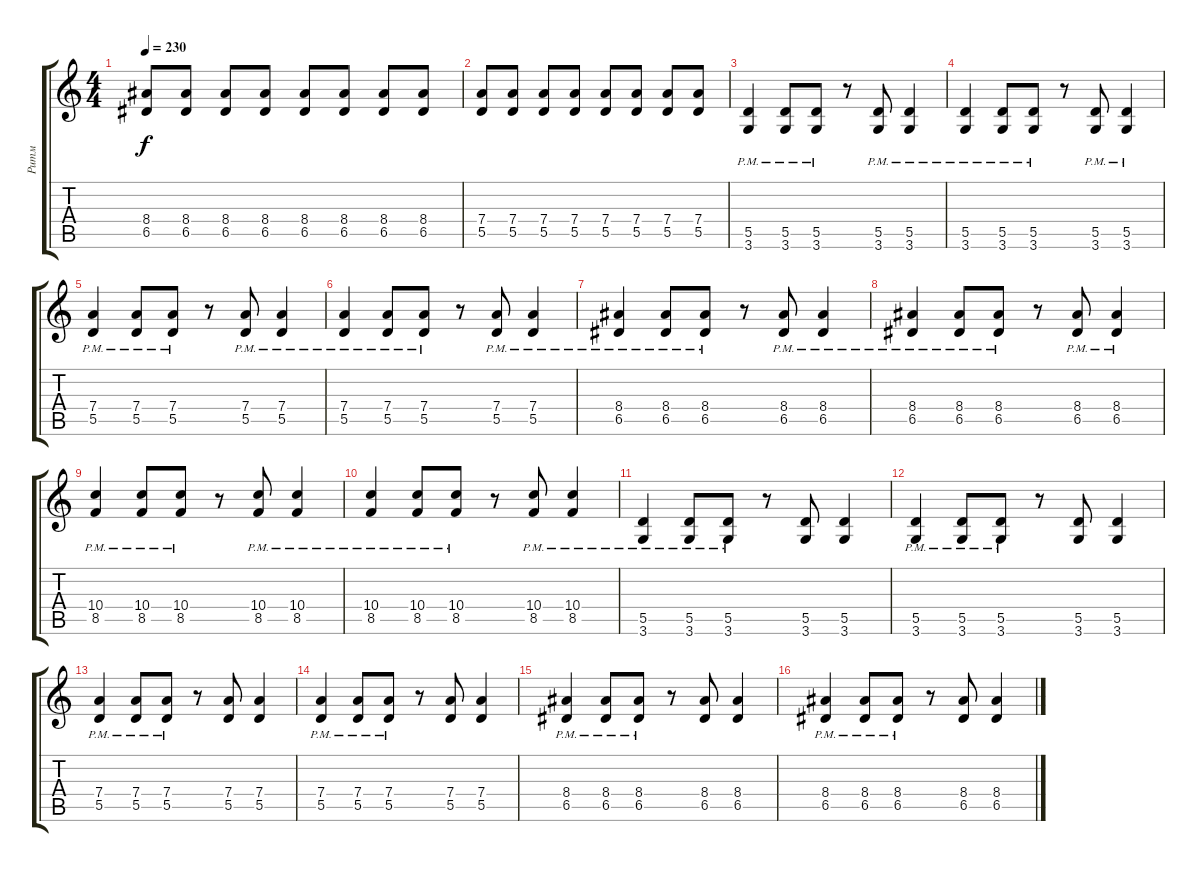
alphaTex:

\track ("Ритм" "Ритм") {instrument distortionguitar}
\staff {score tabs}
\tuning (E4 B3 G3 D3 A2 E2) {hide}
\ts (4 4)
\tempo 230
\clef g2
\ks c
(8.4 6.5).8{dy f} (8.4 6.5).8 (8.4 6.5).8 (8.4 6.5).8 (8.4 6.5).8 (8.4 6.5).8 (8.4 6.5).8 (8.4 6.5).8 |
(7.4 5.5).8 (7.4 5.5).8 (7.4 5.5).8 (7.4 5.5).8 (7.4 5.5).8 (7.4 5.5).8 (7.4 5.5).8 (7.4 5.5).8 |
(5.5{pm} 3.6{pm}).4 (5.5{pm} 3.6{pm}).8 (5.5{pm} 3.6{pm}).8 r.8 (5.5{pm} 3.6{pm}).8 (5.5{pm} 3.6{pm}).4 |
(5.5{pm} 3.6{pm}).4 (5.5{pm} 3.6{pm}).8 (5.5{pm} 3.6{pm}).8 r.8 (5.5{pm} 3.6{pm}).8 (5.5{pm} 3.6{pm}).4 |
(7.4 5.5{pm}).4 (7.4 5.5{pm}).8 (7.4 5.5{pm}).8 r.8 (7.4 5.5{pm}).8 (7.4 5.5{pm}).4 |
(7.4 5.5{pm}).4 (7.4 5.5{pm}).8 (7.4 5.5{pm}).8 r.8 (7.4 5.5{pm}).8 (7.4 5.5{pm}).4 |
(8.4{pm} 6.5{pm}).4 (8.4{pm} 6.5{pm}).8 (8.4{pm} 6.5{pm}).8 r.8 (8.4{pm} 6.5{pm}).8 (8.4{pm} 6.5{pm}).4 |
(8.4{pm} 6.5{pm}).4 (8.4{pm} 6.5{pm}).8 (8.4{pm} 6.5{pm}).8 r.8 (8.4{pm} 6.5{pm}).8 (8.4{pm} 6.5{pm}).4 |
(10.4{pm} 8.5{pm}).4 (10.4{pm} 8.5{pm}).8 (10.4{pm} 8.5{pm}).8 r.8 (10.4{pm} 8.5{pm}).8 (10.4{pm} 8.5{pm}).4 |
(10.4{pm} 8.5{pm}).4 (10.4{pm} 8.5{pm}).8 (10.4{pm} 8.5{pm}).8 r.8 (10.4{pm} 8.5{pm}).8 (10.4{pm} 8.5{pm}).4 |
(5.5{pm} 3.6{pm}).4 (5.5{pm} 3.6{pm}).8 (5.5{pm} 3.6{pm}).8 r.8 (5.5 3.6).8 (5.5 3.6).4 |
(5.5{pm} 3.6{pm}).4 (5.5{pm} 3.6{pm}).8 (5.5{pm} 3.6{pm}).8 r.8 (5.5 3.6).8 (5.5 3.6).4 |
(7.4 5.5{pm}).4 (7.4 5.5{pm}).8 (7.4 5.5{pm}).8 r.8 (7.4 5.5).8 (7.4 5.5).4 |
(7.4 5.5{pm}).4 (7.4 5.5{pm}).8 (7.4 5.5{pm}).8 r.8 (7.4 5.5).8 (7.4 5.5).4 |
(8.4{pm} 6.5{pm}).4 (8.4{pm} 6.5{pm}).8 (8.4{pm} 6.5{pm}).8 r.8 (8.4 6.5).8 (8.4 6.5).4 |
(8.4{pm} 6.5{pm}).4 (8.4{pm} 6.5{pm}).8 (8.4{pm} 6.5{pm}).8 r.8 (8.4 6.5).8 (8.4 6.5).4
